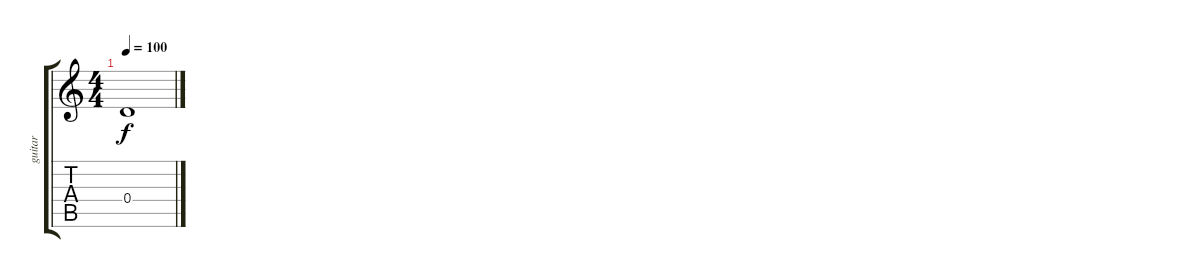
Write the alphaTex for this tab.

\track ("guitar" "guitar") {instrument acousticguitarsteel}
\staff {score tabs}
\tuning (E4 B3 G3 D3 A2 E2) {hide}
\ts (4 4)
\tempo 100
\clef g2
\ks c
0.4.1{dy f}
